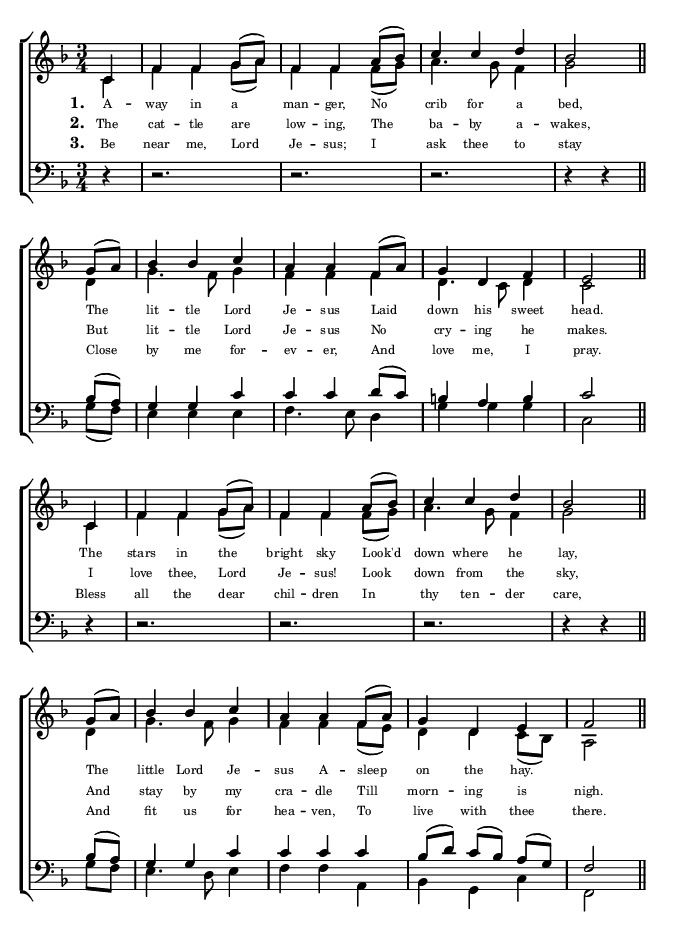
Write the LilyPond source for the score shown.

\language "english"

#(set-global-staff-size 14)
#(set! paper-alist (cons '("my size" . (cons (* 4.5 in) (* 6.25 in))) paper-alist))

#(define (rest-score r)
   (let ((score 0)
         (yoff (ly:grob-property-data r 'Y-offset))
         (sp (ly:grob-property-data r 'staff-position)))
     (if (number? yoff)
       (set! score (+ score 2))
       (if (eq? yoff 'calculation-in-progress)
         (set! score (- score 3))))
     (and (number? sp)
          (<= 0 2 sp)
          (set! score (+ score 2))
          (set! score (- score (abs (- 1 sp)))))
     score))


#(define (merge-rests-on-positioning grob)
   (let* ((can-merge #f)
          (elts (ly:grob-object grob 'elements))
          (num-elts (and (ly:grob-array? elts)
                         (ly:grob-array-length elts)))
          (two-voice? (= num-elts 2)))
     (if two-voice?
       (let* ((v1-grob (ly:grob-array-ref elts 0))
              (v2-grob (ly:grob-array-ref elts 1))
              (v1-rest (ly:grob-object v1-grob 'rest))
              (v2-rest (ly:grob-object v2-grob 'rest)))
         (and
           (ly:grob? v1-rest)
           (ly:grob? v2-rest)
           (let* ((v1-duration-log (ly:grob-property v1-rest 'duration-log))
                  (v2-duration-log (ly:grob-property v2-rest 'duration-log))
                  (v1-dot (ly:grob-object v1-rest 'dot))
                  (v2-dot (ly:grob-object v2-rest 'dot))
                  (v1-dot-count (and (ly:grob? v1-dot)
                                     (ly:grob-property v1-dot 'dot-count -1)))
                  (v2-dot-count (and (ly:grob? v2-dot)
                                     (ly:grob-property v2-dot 'dot-count -1))))
             (set! can-merge
               (and
                 (number? v1-duration-log)
                 (number? v2-duration-log)
                 (= v1-duration-log v2-duration-log)
                 (eq? v1-dot-count v2-dot-count)))
             (if can-merge
               ;; keep the rest that looks best:
               (let* ((keep-v1? (>= (rest-score v1-rest)
                                    (rest-score v2-rest)))
                      (rest-to-keep (if keep-v1? v1-rest v2-rest))
                      (dot-to-kill (if keep-v1? v2-dot v1-dot)))
                 ;; uncomment if you're curious of which rest was chosen:
                 ;;(ly:grob-set-property! v1-rest 'color green)
                 ;;(ly:grob-set-property! v2-rest 'color blue)
                 (ly:grob-suicide! (if keep-v1? v2-rest v1-rest))
                 (if (ly:grob? dot-to-kill)
                   (ly:grob-suicide! dot-to-kill))
                 (ly:grob-set-property! rest-to-keep 'direction 0)
                 (ly:rest::y-offset-callback rest-to-keep)))))))
     (if can-merge
       #t
       (ly:rest-collision::calc-positioning-done grob))))

\paper {
  #(set-paper-size "my size")
}





\parallelMusic #'(soprano alto tenor bass) {
  \partial 4*1      c,4       | \partial 4*1 c4            | \partial 4*1 r4            | \partial 4*1 r4              |
  f4       f        g8(   a)  | f4 f g8( a)                | r2.                        | r2.                          |
  f4       f        a8(   bf) | f4 f f8( g)                | r2.                        | r2.                          |
  c4       c        d         | a4. g8 f4                  | r2.                        | r2.                          |
  bf2 \bar "||"     g8(   a)  | g2 \bar "||" d4            | r4 r4 \bar "||" bf,8( a)   | r4 r4 \bar "||"
  \break         g8(   f)  |



  bf4      bf       c        | g4.         f8    g4        | g4       g        c         | e4       e        e         |
  a4       a        f8(   a) | f4       f4       f4        | c4       c        d8( c)    | f4.         e8    d4        |
  g4       d        f        | d4.         c8    d4        | b4       a        b4        | g4       g        g         |
  e2 \bar "||"
  \break         c4       | c2 \bar "||"      c4        | c2 \bar "||"      r4        | c,2 \bar "||"     r4        |



  f4       f        g8(   a) | f4       f        g8( a)    | r2.                         | r2.                         |
  f4 f a8( bf)               | f4 f f8( g)                 | r2.                         | r2.                         |
  c4 c d                     | a4. g8 f4                   | r2.                         | r2.                         |
  bf2 \bar "||"     g8(   a) | g2 \bar "||"      d4        | r4 r4 \bar "||"   bf8( a)   | r4 r4 \bar "||"\break g'8 f |



  bf4      bf       c        | g4.         f8    g4        | g4       g        c         | e4.         d8    e4        |
  a4       a        f8(   a) | f4       f        f8( e)    | c4       c        c         | f4       f        a,        |
  g4       d        e        | d4       d4       c8(   bf) | bf8([d)] c([  bf)]a([   g)] | bf4      g        c         |
  f2 \bar "||"               | a2 \bar "||"                | f2 \bar "||"                | f,2 \bar "||"               |
}

\score {
  \header{
  }

  \new ChoirStaff  \with {
    \override RestCollision.positioning-done = #merge-rests-on-positioning
  }     <<
    \new Staff = "female" {
      \time 3/4
      \key f \major
      \new Voice = "women" <<
        \relative c'' {
          {\voiceOne \soprano}
        }
        \new Voice = "altos" {\relative c' { \voiceTwo \alto }}
      >>
    }
    \new Lyrics {
      \lyricsto "women" {
        \set stanza = #"1. "
        A -- way in a man -- ger, No crib for a bed,
        The lit -- tle Lord Je -- sus Laid down his sweet head.
        The stars in the bright sky Look'd down where he lay,
        The little Lord Je -- sus A -- sleep on the hay.
      }
    }
    \new Lyrics {
      \lyricsto "women" {
        \set stanza = #"2. "
        The cat -- tle are low -- ing, The ba -- by a -- wakes,
        But lit -- tle Lord Je -- sus No cry -- ing he makes.
        I love thee, Lord Je -- sus! Look down from the sky,
        And stay by my cra -- dle Till morn -- ing  is nigh.
      }
    }
    \new Lyrics {
      \lyricsto "women" {
        \set stanza = #"3. "
        Be near me, Lord Je -- sus; I ask thee to stay
        Close by me for -- ev -- er, And love me, I pray.
        Bless all the dear chil -- dren In thy ten -- der care,
        And fit us for hea -- ven, To live with thee there.
      }
    }
    \new Staff = "male" {
      \time 3/4
      \clef bass
      \key f \major
      \new Voice = "men" <<
        \relative c'' {
          {\voiceOne \tenor}
        }
        \new Voice = "basses" {\relative c' { \voiceTwo \bass }}
      >>
    }
  >>


  \layout {
    indent = 0.0\cm
    \context {
      \Lyrics
      \override LyricText #'font-size = #-2
    }
  }
  \midi { }
}

\version "2.18.2"  % necessary for upgrading to future LilyPond versions.
